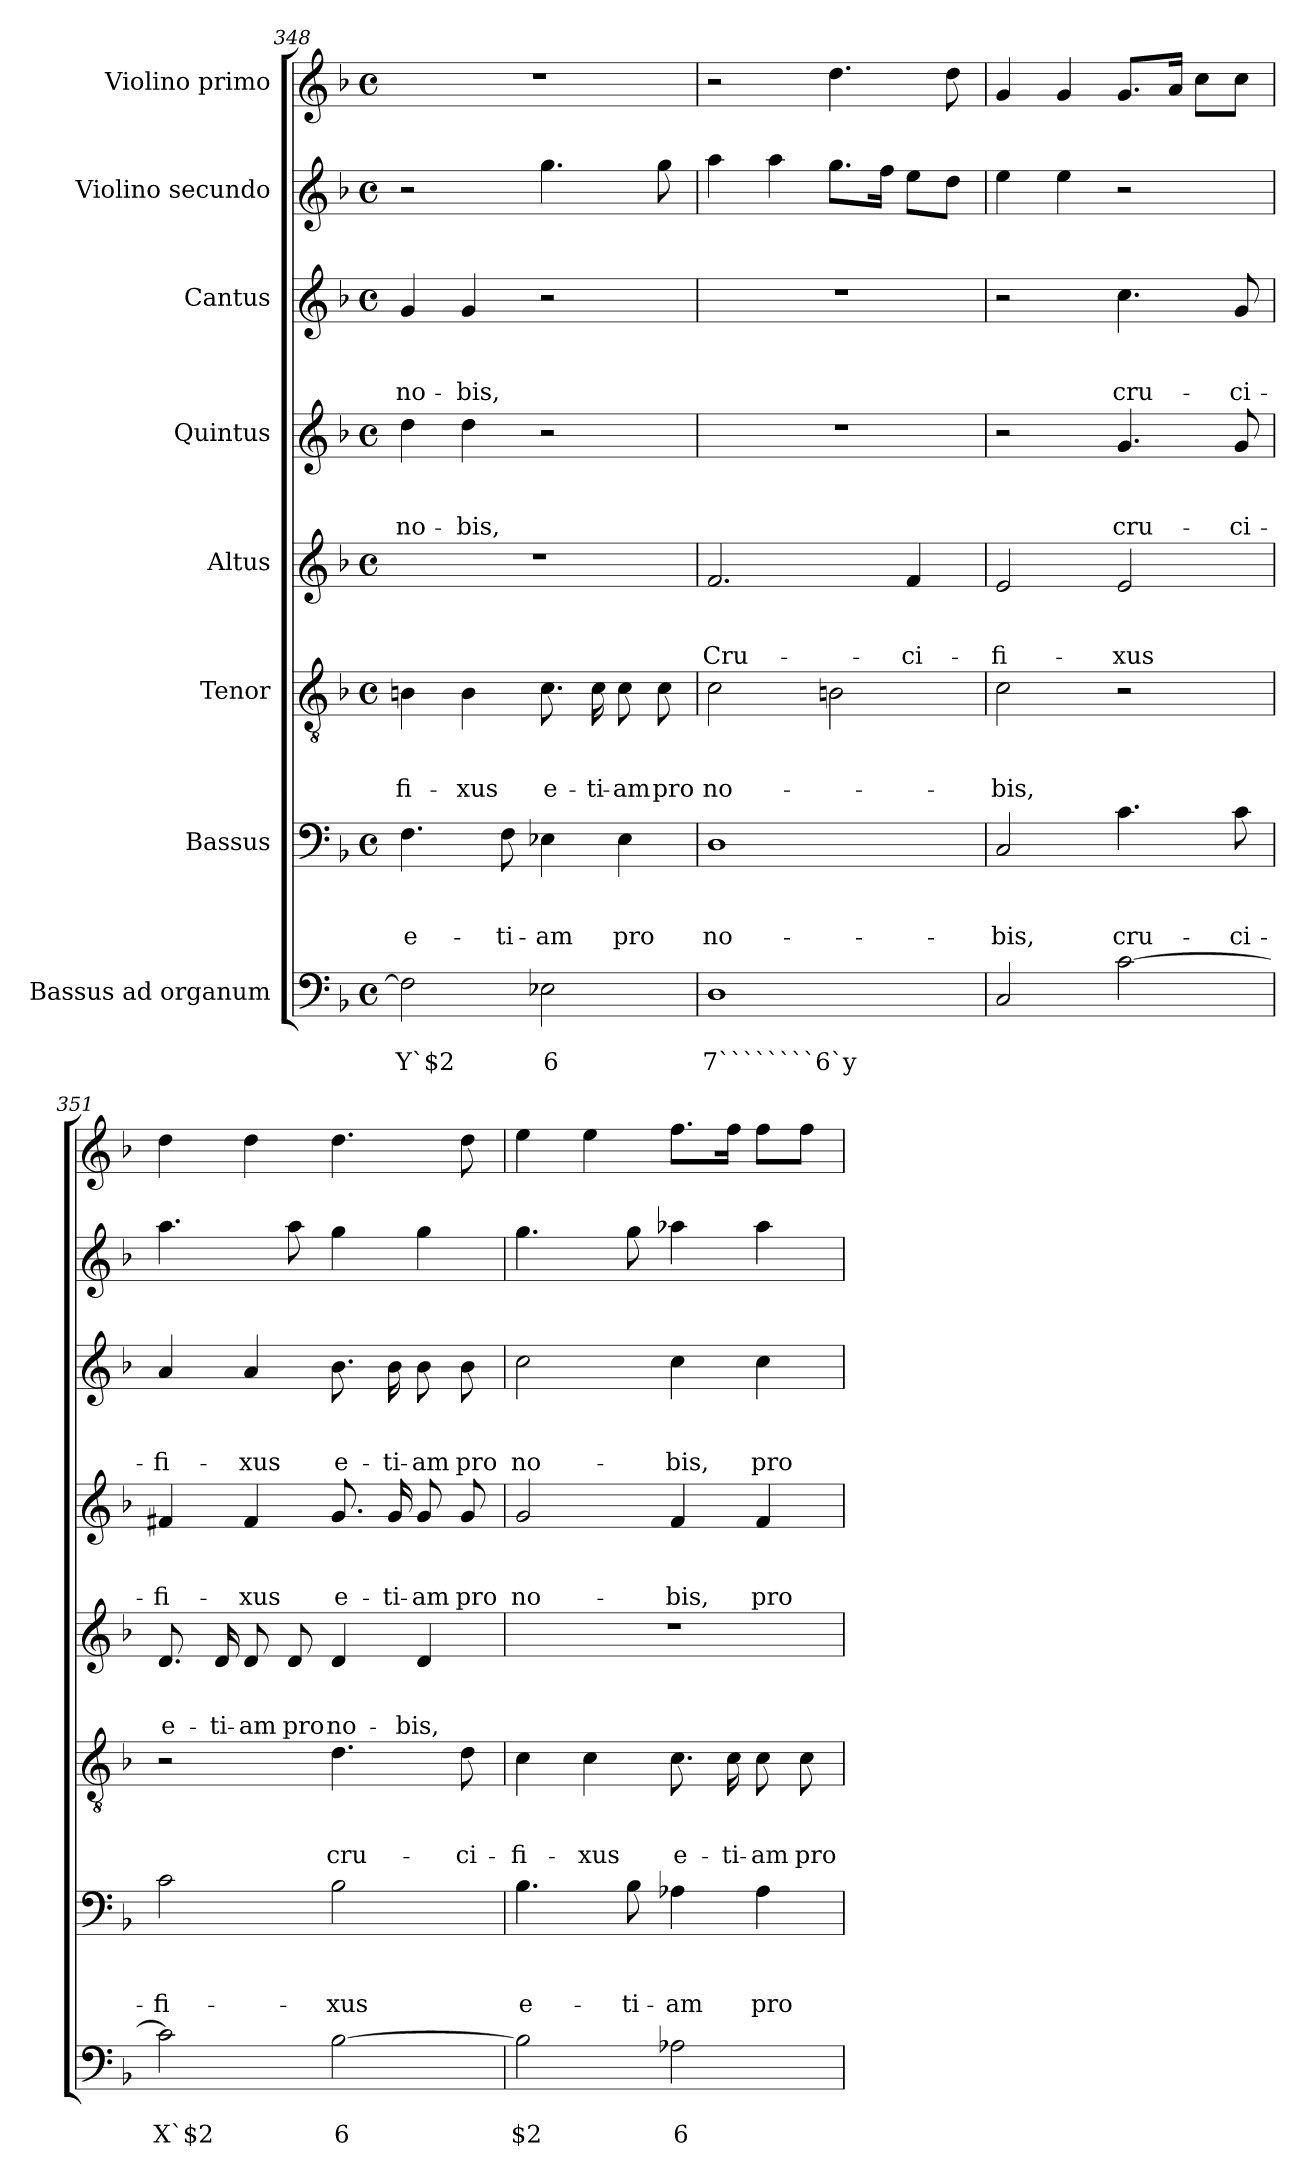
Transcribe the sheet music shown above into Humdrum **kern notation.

**kern	**text	**text	**kern	**text	**text	**text	**kern	**text	**text	**text	**kern	**text	**text	**text	**kern	**text	**text	**text	**kern	**text	**text	**text	**kern	**kern
*part8	*part8	*part8	*part7	*part7	*part7	*part7	*part6	*part6	*part6	*part6	*part5	*part5	*part5	*part5	*part4	*part4	*part4	*part4	*part3	*part3	*part3	*part3	*part2	*part1
*staff8	*staff8	*staff8	*staff7	*staff7	*staff7	*staff7	*staff6	*staff6	*staff6	*staff6	*staff5	*staff5	*staff5	*staff5	*staff4	*staff4	*staff4	*staff4	*staff3	*staff3	*staff3	*staff3	*staff2	*staff1
*I"Bassus ad  organum	*	*	*I"Bassus	*	*	*	*I"Tenor	*	*	*	*I"Altus	*	*	*	*I"Quintus	*	*	*	*I"Cantus	*	*	*	*I"Violino secundo	*I"Violino primo
*clefF4	*	*	*clefF4	*	*	*	*clefGv2	*	*	*	*clefG2	*	*	*	*clefG2	*	*	*	*clefG2	*	*	*	*clefG2	*clefG2
*k[b-]	*	*	*k[b-]	*	*	*	*k[b-]	*	*	*	*k[b-]	*	*	*	*k[b-]	*	*	*	*k[b-]	*	*	*	*k[b-]	*k[b-]
*F:	*	*	*F:	*	*	*	*F:	*	*	*	*F:	*	*	*	*F:	*	*	*	*F:	*	*	*	*F:	*F:
*M4/4	*	*	*M4/4	*	*	*	*M4/4	*	*	*	*M4/4	*	*	*	*M4/4	*	*	*	*M4/4	*	*	*	*M4/4	*M4/4
*met(c)	*	*	*met(c)	*	*	*	*met(c)	*	*	*	*met(c)	*	*	*	*met(c)	*	*	*	*met(c)	*	*	*	*met(c)	*met(c)
=348	=348	=348	=348	=348	=348	=348	=348	=348	=348	=348	=348	=348	=348	=348	=348	=348	=348	=348	=348	=348	=348	=348	=348	=348
!	!	!LO:LY:b	!	!	!	!LO:LY:b	!	!	!	!LO:LY:b	!	!	!	!	!	!	!	!LO:LY:b	!	!	!	!LO:LY:b	!	!
2F\]	.	Y`$2	4.F\	.	.	e-	4Bn\	.	.	-fi-	1r	.	.	.	4dd\	.	.	no-	4g/	.	.	no-	2r	1r
!	!	!	!	!	!	!	!	!	!	!LO:LY:b	!	!	!	!	!	!	!	!LO:LY:b	!	!	!	!LO:LY:b	!	!
.	.	.	.	.	.	.	4B\	.	.	-xus	.	.	.	.	4dd\	.	.	-bis,	4g/	.	.	-bis,	.	.
!	!	!	!	!	!	!LO:LY:b	!	!	!	!	!	!	!	!	!	!	!	!	!	!	!	!	!	!
.	.	.	8F\	.	.	-ti-	.	.	.	.	.	.	.	.	.	.	.	.	.	.	.	.	.	.
!	!	!LO:LY:b	!	!	!	!LO:LY:b	!	!	!	!LO:LY:b	!	!	!	!	!	!	!	!	!	!	!	!	!	!
2E-X\	.	6	4E-X\	.	.	-am	8.c\	.	.	e-	.	.	.	.	2r	.	.	.	2r	.	.	.	4.gg\	.
!	!	!	!	!	!	!	!	!	!	!LO:LY:b	!	!	!	!	!	!	!	!	!	!	!	!	!	!
.	.	.	.	.	.	.	16c\	.	.	-ti-	.	.	.	.	.	.	.	.	.	.	.	.	.	.
!	!	!	!	!	!	!LO:LY:b	!	!	!	!LO:LY:b	!	!	!	!	!	!	!	!	!	!	!	!	!	!
.	.	.	4E-\	.	.	pro	8c\	.	.	-am	.	.	.	.	.	.	.	.	.	.	.	.	.	.
!	!	!	!	!	!	!	!	!	!	!LO:LY:b	!	!	!	!	!	!	!	!	!	!	!	!	!	!
.	.	.	.	.	.	.	8c\	.	.	pro	.	.	.	.	.	.	.	.	.	.	.	.	8gg\	.
=349	=349	=349	=349	=349	=349	=349	=349	=349	=349	=349	=349	=349	=349	=349	=349	=349	=349	=349	=349	=349	=349	=349	=349	=349
!	!	!LO:LY:b	!	!	!	!LO:LY:b	!	!	!	!LO:LY:b	!	!	!	!LO:LY:b	!	!	!	!	!	!	!	!	!	!
1D	.	7````````6`y	1D	.	.	no-	2c\	.	.	no-	2.f/	.	.	Cru-	1r	.	.	.	1r	.	.	.	4aa\	2r
.	.	.	.	.	.	.	.	.	.	.	.	.	.	.	.	.	.	.	.	.	.	.	4aa\	.
.	.	.	.	.	.	.	2Bn\	.	.	.	.	.	.	.	.	.	.	.	.	.	.	.	8.gg\L	4.dd\
.	.	.	.	.	.	.	.	.	.	.	.	.	.	.	.	.	.	.	.	.	.	.	16ff\Jk	.
!	!	!	!	!	!	!	!	!	!	!	!	!	!	!LO:LY:b	!	!	!	!	!	!	!	!	!	!
.	.	.	.	.	.	.	.	.	.	.	4f/	.	.	-ci-	.	.	.	.	.	.	.	.	8ee\L	.
.	.	.	.	.	.	.	.	.	.	.	.	.	.	.	.	.	.	.	.	.	.	.	8dd\J	8dd\
=350	=350	=350	=350	=350	=350	=350	=350	=350	=350	=350	=350	=350	=350	=350	=350	=350	=350	=350	=350	=350	=350	=350	=350	=350
!	!	!	!	!	!	!LO:LY:b	!	!	!	!LO:LY:b	!	!	!	!LO:LY:b	!	!	!	!	!	!	!	!	!	!
2C/	.	.	2C/	.	.	-bis,	2c\	.	.	-bis,	2e/	.	.	-fi-	2r	.	.	.	2r	.	.	.	4ee\	4g/
.	.	.	.	.	.	.	.	.	.	.	.	.	.	.	.	.	.	.	.	.	.	.	4ee\	4g/
!	!	!	!	!	!	!LO:LY:b	!	!	!	!	!	!	!	!LO:LY:b	!	!	!	!LO:LY:b	!	!	!	!LO:LY:b	!	!
[2c\	.	.	4.c\	.	.	cru-	2r	.	.	.	2e/	.	.	-xus	4.g/	.	.	cru-	4.cc\	.	.	cru-	2r	8.g/L
.	.	.	.	.	.	.	.	.	.	.	.	.	.	.	.	.	.	.	.	.	.	.	.	16a/Jk
.	.	.	.	.	.	.	.	.	.	.	.	.	.	.	.	.	.	.	.	.	.	.	.	8cc\L
!	!	!	!	!	!	!LO:LY:b	!	!	!	!	!	!	!	!	!	!	!	!LO:LY:b	!	!	!	!LO:LY:b	!	!
.	.	.	8c\	.	.	-ci-	.	.	.	.	.	.	.	.	8g/	.	.	-ci-	8g/	.	.	-ci-	.	8cc\J
!!LO:PB:g=z
=351	=351	=351	=351	=351	=351	=351	=351	=351	=351	=351	=351	=351	=351	=351	=351	=351	=351	=351	=351	=351	=351	=351	=351	=351
!	!	!LO:LY:b	!	!	!	!LO:LY:b	!	!	!	!	!	!	!	!LO:LY:b	!	!	!	!LO:LY:b	!	!	!	!LO:LY:b	!	!
2c\]	.	X`$2	2c\	.	.	-fi-	2r	.	.	.	8.d/	.	.	e-	4f#X/	.	.	-fi-	4a/	.	.	-fi-	4.aa\	4dd\
!	!	!	!	!	!	!	!	!	!	!	!	!	!	!LO:LY:b	!	!	!	!	!	!	!	!	!	!
.	.	.	.	.	.	.	.	.	.	.	16d/	.	.	-ti-	.	.	.	.	.	.	.	.	.	.
!	!	!	!	!	!	!	!	!	!	!	!	!	!	!LO:LY:b	!	!	!	!LO:LY:b	!	!	!	!LO:LY:b	!	!
.	.	.	.	.	.	.	.	.	.	.	8d/	.	.	-am	4f#/	.	.	-xus	4a/	.	.	-xus	.	4dd\
!	!	!	!	!	!	!	!	!	!	!	!	!	!	!LO:LY:b	!	!	!	!	!	!	!	!	!	!
.	.	.	.	.	.	.	.	.	.	.	8d/	.	.	pro	.	.	.	.	.	.	.	.	8aa\	.
!	!	!LO:LY:b	!	!	!	!LO:LY:b	!	!	!	!LO:LY:b	!	!	!	!LO:LY:b	!	!	!	!LO:LY:b	!	!	!	!LO:LY:b	!	!
[2B-\	.	6	2B-\	.	.	-xus	4.d\	.	.	cru-	4d/	.	.	no-	8.g/	.	.	e-	8.b-\	.	.	e-	4gg\	4.dd\
!	!	!	!	!	!	!	!	!	!	!	!	!	!	!	!	!	!	!LO:LY:b	!	!	!	!LO:LY:b	!	!
.	.	.	.	.	.	.	.	.	.	.	.	.	.	.	16g/	.	.	-ti-	16b-\	.	.	-ti-	.	.
!	!	!	!	!	!	!	!	!	!	!	!	!	!	!LO:LY:b	!	!	!	!LO:LY:b	!	!	!	!LO:LY:b	!	!
.	.	.	.	.	.	.	.	.	.	.	4d/	.	.	-bis,	8g/	.	.	-am	8b-\	.	.	-am	4gg\	.
!	!	!	!	!	!	!	!	!	!	!LO:LY:b	!	!	!	!	!	!	!	!LO:LY:b	!	!	!	!LO:LY:b	!	!
.	.	.	.	.	.	.	8d\	.	.	-ci-	.	.	.	.	8g/	.	.	pro	8b-\	.	.	pro	.	8dd\
=352	=352	=352	=352	=352	=352	=352	=352	=352	=352	=352	=352	=352	=352	=352	=352	=352	=352	=352	=352	=352	=352	=352	=352	=352
!	!	!LO:LY:b	!	!	!	!LO:LY:b	!	!	!	!LO:LY:b	!	!	!	!	!	!	!	!LO:LY:b	!	!	!	!LO:LY:b	!	!
2B-\]	.	$2	4.B-\	.	.	e-	4c\	.	.	-fi-	1r	.	.	.	2g/	.	.	no-	2cc\	.	.	no-	4.gg\	4ee\
!	!	!	!	!	!	!	!	!	!	!LO:LY:b	!	!	!	!	!	!	!	!	!	!	!	!	!	!
.	.	.	.	.	.	.	4c\	.	.	-xus	.	.	.	.	.	.	.	.	.	.	.	.	.	4ee\
!	!	!	!	!	!	!LO:LY:b	!	!	!	!	!	!	!	!	!	!	!	!	!	!	!	!	!	!
.	.	.	8B-\	.	.	-ti-	.	.	.	.	.	.	.	.	.	.	.	.	.	.	.	.	8gg\	.
!	!	!LO:LY:b	!	!	!	!LO:LY:b	!	!	!	!LO:LY:b	!	!	!	!	!	!	!	!LO:LY:b	!	!	!	!LO:LY:b	!	!
2A-X\	.	6	4A-X\	.	.	-am	8.c\	.	.	e-	.	.	.	.	4f/	.	.	-bis,	4cc\	.	.	-bis,	4aa-X\	8.ff\L
!	!	!	!	!	!	!	!	!	!	!LO:LY:b	!	!	!	!	!	!	!	!	!	!	!	!	!	!
.	.	.	.	.	.	.	16c\	.	.	-ti-	.	.	.	.	.	.	.	.	.	.	.	.	.	16ff\Jk
!	!	!	!	!	!	!LO:LY:b	!	!	!	!LO:LY:b	!	!	!	!	!	!	!	!LO:LY:b	!	!	!	!LO:LY:b	!	!
.	.	.	4A-\	.	.	pro	8c\	.	.	-am	.	.	.	.	4f/	.	.	pro	4cc\	.	.	pro	4aa-\	8ff\L
!	!	!	!	!	!	!	!	!	!	!LO:LY:b	!	!	!	!	!	!	!	!	!	!	!	!	!	!
.	.	.	.	.	.	.	8c\	.	.	pro	.	.	.	.	.	.	.	.	.	.	.	.	.	8ff\J
=	=	=	=	=	=	=	=	=	=	=	=	=	=	=	=	=	=	=	=	=	=	=	=	=
*-	*-	*-	*-	*-	*-	*-	*-	*-	*-	*-	*-	*-	*-	*-	*-	*-	*-	*-	*-	*-	*-	*-	*-	*-
